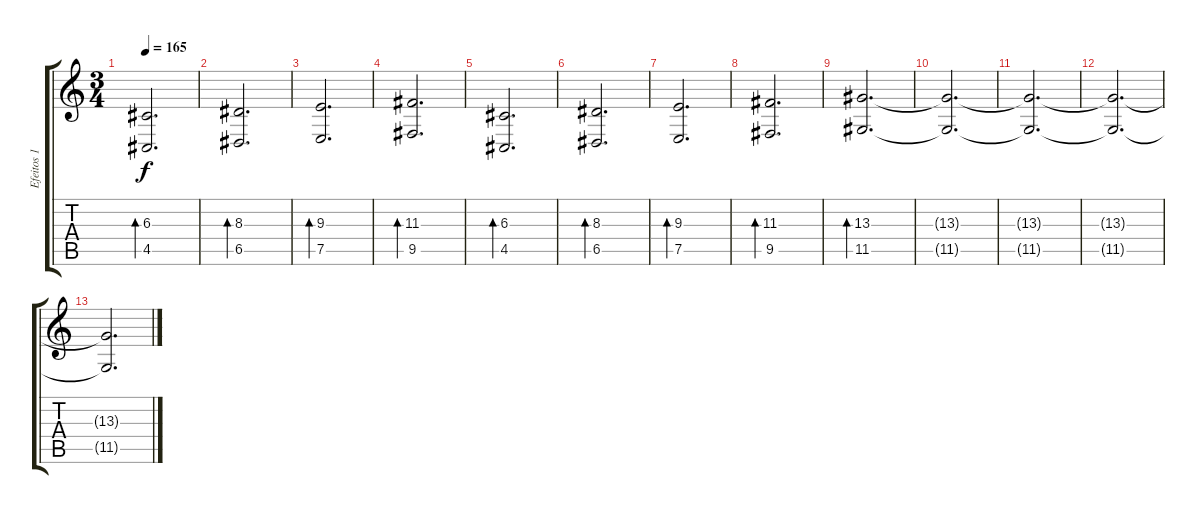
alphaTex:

\track ("Efeitos 1" "Efeitos 1") {instrument electricpiano1}
\staff {score tabs}
\tuning (E4 B3 G3 D3 A2 E2) {hide}
\ts (3 4)
\tempo 165
\clef g2
\ks c
(6.3 4.5).2{d bd 120 dy f} |
(8.3 6.5).2{d bd 120} |
(9.3 7.5).2{d bd 120} |
(11.3 9.5).2{d bd 120} |
(6.3 4.5).2{d bd 120 volume 3} |
(8.3 6.5).2{d bd 120} |
(9.3 7.5).2{d bd 120} |
(11.3 9.5).2{d bd 120} |
(13.3 11.5).2{d bd 120} |
(13.3{t} 11.5{t}).2{d} |
(13.3{t} 11.5{t}).2{d} |
(13.3{t} 11.5{t}).2{d} |
(13.3{t} 11.5{t}).2{d}
